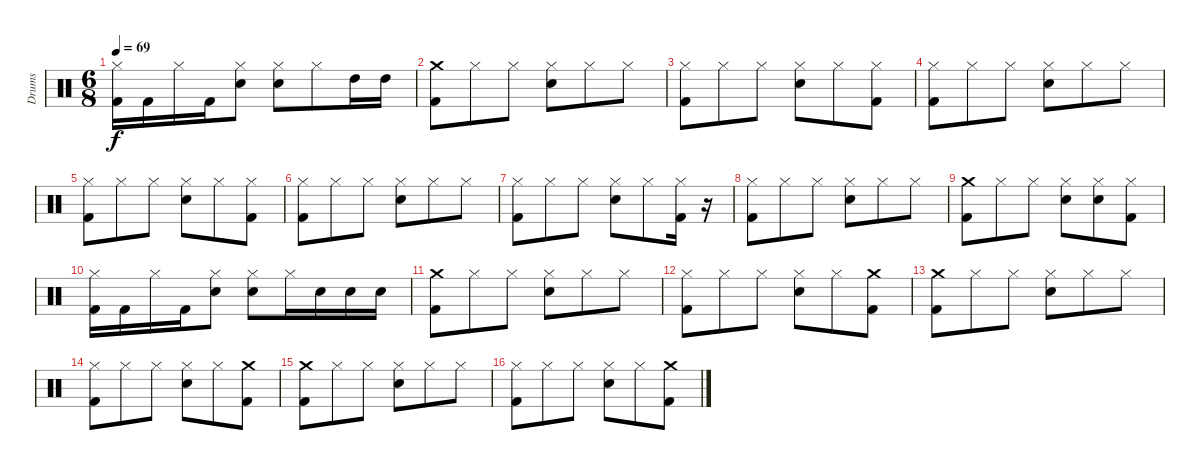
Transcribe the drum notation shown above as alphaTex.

\track ("Drums" "Drums") {instrument percussion}
\staff {score}
\articulation defaults
\ts (6 8)
\tempo 69
\clef neutral
\ks c
("Kick (hit) 2" "Hi-Hat (closed)").16{dy f} "Kick (hit) 2".16 "Hi-Hat (closed)".16 "Kick (hit) 2".16 ("Snare (hit) 2" "Hi-Hat (closed)").8 ("Snare (hit) 2" "Hi-Hat (closed)").8 "Hi-Hat (closed)".8 "High Tom (hit)".16 "High Tom (hit)".16 |
("Kick (hit) 2" "Crash medium (hit)").8 "Hi-Hat (closed)".8 "Hi-Hat (closed)".8 ("Snare (hit) 2" "Hi-Hat (closed)").8 "Hi-Hat (closed)".8 "Hi-Hat (closed)".8 |
("Kick (hit) 2" "Hi-Hat (closed)").8 "Hi-Hat (closed)".8 "Hi-Hat (closed)".8 ("Snare (hit) 2" "Hi-Hat (closed)").8 "Hi-Hat (closed)".8 ("Kick (hit) 2" "Hi-Hat (closed)").8 |
("Kick (hit) 2" "Hi-Hat (closed)").8 "Hi-Hat (closed)".8 "Hi-Hat (closed)".8 ("Snare (hit) 2" "Hi-Hat (closed)").8 "Hi-Hat (closed)".8 "Hi-Hat (closed)".8 |
("Kick (hit) 2" "Hi-Hat (closed)").8 "Hi-Hat (closed)".8 "Hi-Hat (closed)".8 ("Snare (hit) 2" "Hi-Hat (closed)").8 "Hi-Hat (closed)".8 ("Kick (hit) 2" "Hi-Hat (closed)").8 |
("Kick (hit) 2" "Hi-Hat (closed)").8 "Hi-Hat (closed)".8 "Hi-Hat (closed)".8 ("Snare (hit) 2" "Hi-Hat (closed)").8 "Hi-Hat (closed)".8 "Hi-Hat (closed)".8 |
("Kick (hit) 2" "Hi-Hat (closed)").8 "Hi-Hat (closed)".8 "Hi-Hat (closed)".8 ("Snare (hit) 2" "Hi-Hat (closed)").8 "Hi-Hat (closed)".8 ("Kick (hit) 2" "Hi-Hat (closed)").16 r.16 |
("Kick (hit) 2" "Hi-Hat (closed)").8 "Hi-Hat (closed)".8 "Hi-Hat (closed)".8 ("Snare (hit) 2" "Hi-Hat (closed)").8 "Hi-Hat (closed)".8 "Hi-Hat (closed)".8 |
("Kick (hit) 2" "Crash medium (hit)").8 "Hi-Hat (closed)".8 "Hi-Hat (closed)".8 ("Snare (hit) 2" "Hi-Hat (closed)").8 ("Snare (hit) 2" "Hi-Hat (closed)").8 ("Kick (hit) 2" "Hi-Hat (closed)").8 |
("Kick (hit) 2" "Hi-Hat (closed)").16 "Kick (hit) 2".16 "Hi-Hat (closed)".16 "Kick (hit) 2".16 ("Snare (hit) 2" "Hi-Hat (closed)").8 ("Snare (hit) 2" "Hi-Hat (closed)").8 "Hi-Hat (closed)".16 "Snare (hit) 2".16 "Snare (hit) 2".16 "Snare (hit) 2".16 |
("Kick (hit) 2" "Crash medium (hit)").8 "Hi-Hat (closed)".8 "Hi-Hat (closed)".8 ("Snare (hit) 2" "Hi-Hat (closed)").8 "Hi-Hat (closed)".8 "Hi-Hat (closed)".8 |
("Kick (hit) 2" "Hi-Hat (closed)").8 "Hi-Hat (closed)".8 "Hi-Hat (closed)".8 ("Snare (hit) 2" "Hi-Hat (closed)").8 "Hi-Hat (closed)".8 ("Kick (hit) 2" "Crash medium (hit)").8 |
("Kick (hit) 2" "Crash medium (hit)").8 "Hi-Hat (closed)".8 "Hi-Hat (closed)".8 ("Snare (hit) 2" "Hi-Hat (closed)").8 "Hi-Hat (closed)".8 "Hi-Hat (closed)".8 |
("Kick (hit) 2" "Hi-Hat (closed)").8 "Hi-Hat (closed)".8 "Hi-Hat (closed)".8 ("Snare (hit) 2" "Hi-Hat (closed)").8 "Hi-Hat (closed)".8 ("Kick (hit) 2" "Crash medium (hit)").8 |
("Crash medium (hit)" "Kick (hit) 2").8 "Hi-Hat (closed)".8 "Hi-Hat (closed)".8 ("Snare (hit) 2" "Hi-Hat (closed)").8 "Hi-Hat (closed)".8 "Hi-Hat (closed)".8 |
("Hi-Hat (closed)" "Kick (hit) 2").8 "Hi-Hat (closed)".8 "Hi-Hat (closed)".8 ("Snare (hit) 2" "Hi-Hat (closed)").8 "Hi-Hat (closed)".8 ("Crash medium (hit)" "Kick (hit) 2").8
